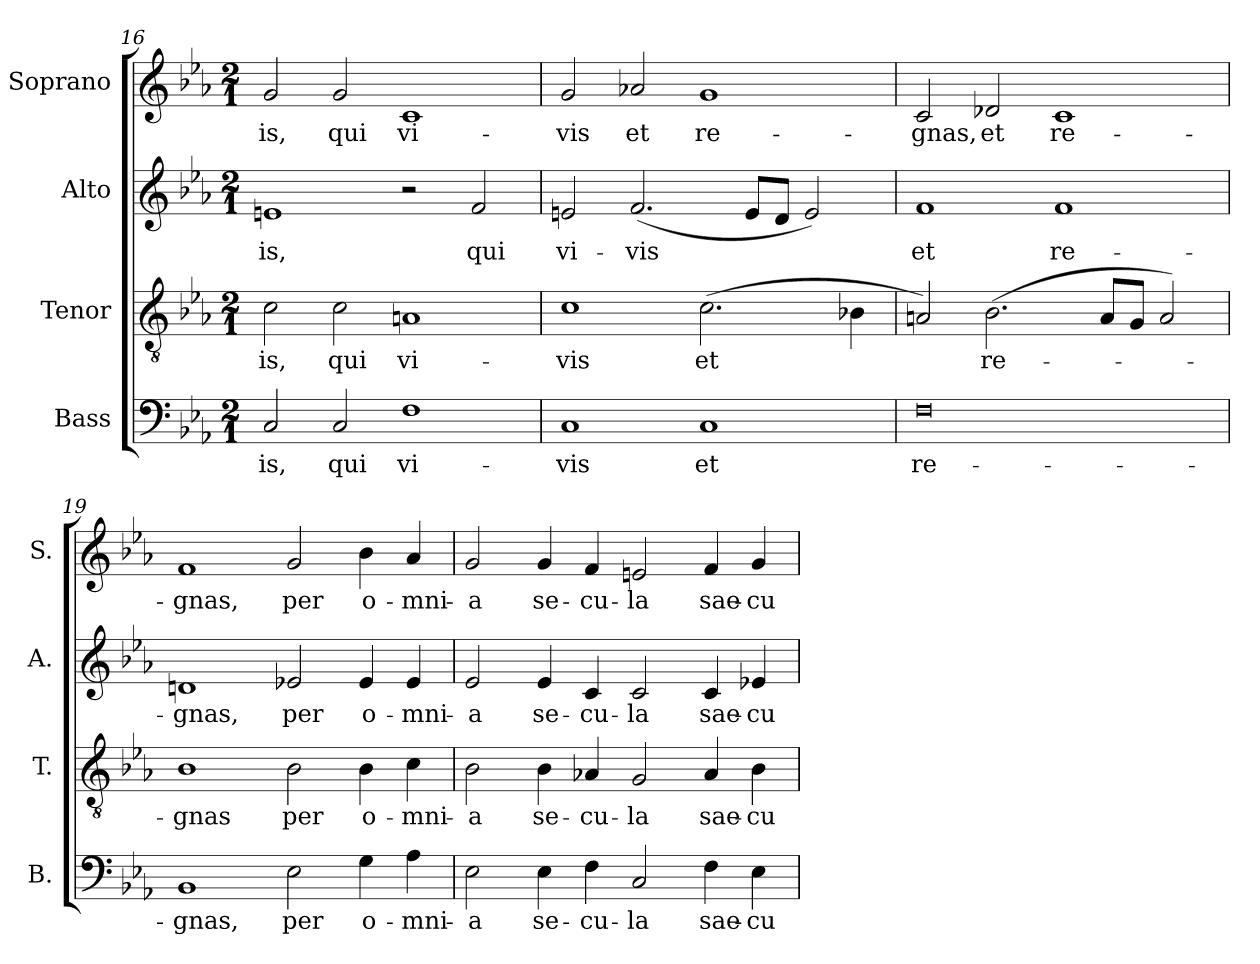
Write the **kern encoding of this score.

**kern	**text	**kern	**text	**kern	**text	**kern	**text
*part4	*part4	*part3	*part3	*part2	*part2	*part1	*part1
*staff4	*staff4	*staff3	*staff3	*staff2	*staff2	*staff1	*staff1
*I"Bass	*	*I"Tenor	*	*I"Alto	*	*I"Soprano	*
*I'B.	*	*I'T.	*	*I'A.	*	*I'S.	*
*clefF4	*	*clefGv2	*	*clefG2	*	*clefG2	*
*	*	*ITrd7c12	*	*	*	*	*
*k[b-e-a-]	*	*k[b-e-a-]	*	*k[b-e-a-]	*	*k[b-e-a-]	*
*E-:	*	*E-:	*	*E-:	*	*E-:	*
*M2/1	*	*M2/1	*	*M2/1	*	*M2/1	*
=16	=16	=16	=16	=16	=16	=16	=16
!	!LO:LY:b:color=#000000	!	!	!	!	!	!
!	!	!	!LO:LY:b:color=#000000	!	!	!	!
!	!	!	!	!	!LO:LY:b:color=#000000	!	!
!	!	!	!	!	!	!	!LO:LY:b:color=#000000
2Ci/	-is,	2Ci\	-is,	1eni	-is,	2gi/	-is,
!	!LO:LY:b:color=#000000	!	!	!	!	!	!
!	!	!	!LO:LY:b:color=#000000	!	!	!	!
!	!	!	!	!	!	!	!LO:LY:b:color=#000000
2Ci/	qui	2Ci\	qui	.	.	2gi/	qui
!	!LO:LY:b:color=#000000	!	!	!	!	!	!
!	!	!	!LO:LY:b:color=#000000	!	!	!	!
!	!	!	!	!	!	!	!LO:LY:b:color=#000000
1Fi	vi-	1AAni	vi-	2r	.	1ci	vi-
!	!	!	!	!	!LO:LY:b:color=#000000	!	!
.	.	.	.	2fi/	qui	.	.
!!LO:PB:g=z
=17	=17	=17	=17	=17	=17	=17	=17
!	!LO:LY:b:color=#000000	!	!	!	!	!	!
!	!	!	!LO:LY:b:color=#000000	!	!	!	!
!	!	!	!	!	!LO:LY:b:color=#000000	!	!
!	!	!	!	!	!	!	!LO:LY:b:color=#000000
1Ci	-vis	1Ci	-vis	2eni/	vi-	2gi/	-vis
!	!	!	!	!	!LO:LY:b:color=#000000	!	!
!	!	!	!	!	!	!	!LO:LY:b:color=#000000
.	.	.	.	(2.fi/	-vis	2a-Xi/	et
!	!LO:LY:b:color=#000000	!	!	!	!	!	!
!	!	!	!LO:LY:b:color=#000000	!	!	!	!
!	!	!	!	!	!	!	!LO:LY:b:color=#000000
1Ci	et	(2.Ci\	et	.	.	1gi	re-
.	.	.	.	8ei/L	.	.	.
.	.	.	.	8di/J	.	.	.
.	.	.	.	2ei/)	.	.	.
.	.	4BB-Xi\	.	.	.	.	.
=18	=18	=18	=18	=18	=18	=18	=18
!	!LO:LY:b:color=#000000	!	!	!	!	!	!
!	!	!	!	!	!LO:LY:b:color=#000000	!	!
!	!	!	!	!	!	!	!LO:LY:b:color=#000000
0Fi	re-	2AAni/)	.	1fi	et	2ci/	-gnas,
!	!	!	!LO:LY:b:color=#000000	!	!	!	!
!	!	!	!	!	!	!	!LO:LY:b:color=#000000
.	.	(2.BB-i\	re-	.	.	2d-Xi/	et
!	!	!	!	!	!LO:LY:b:color=#000000	!	!
!	!	!	!	!	!	!	!LO:LY:b:color=#000000
.	.	.	.	1fi	re-	1ci	re-
.	.	8AAi/L	.	.	.	.	.
.	.	8GGi/J	.	.	.	.	.
.	.	2AAi/)	.	.	.	.	.
=19	=19	=19	=19	=19	=19	=19	=19
!	!LO:LY:b:color=#000000	!	!	!	!	!	!
!	!	!	!LO:LY:b:color=#000000	!	!	!	!
!	!	!	!	!	!LO:LY:b:color=#000000	!	!
!	!	!	!	!	!	!	!LO:LY:b:color=#000000
1BB-i	-gnas,	1BB-i	-gnas	1dni	-gnas,	1fi	-gnas,
!	!LO:LY:b:color=#000000	!	!	!	!	!	!
!	!	!	!LO:LY:b:color=#000000	!	!	!	!
!	!	!	!	!	!LO:LY:b:color=#000000	!	!
*	*	*	*	*	*	*MM208	*
!	!	!	!	!	!	!	!LO:LY:b:color=#000000
2E-i\	per	2BB-i\	per	2e-Xi/	per	2gi/	per
!	!LO:LY:b:color=#000000	!	!	!	!	!	!
!	!	!	!LO:LY:b:color=#000000	!	!	!	!
!	!	!	!	!	!LO:LY:b:color=#000000	!	!
!	!	!	!	!	!	!	!LO:LY:b:color=#000000
4Gi\	o-	4BB-i\	o-	4e-i/	o-	4b-i\	o-
!	!LO:LY:b:color=#000000	!	!	!	!	!	!
!	!	!	!LO:LY:b:color=#000000	!	!	!	!
!	!	!	!	!	!LO:LY:b:color=#000000	!	!
!	!	!	!	!	!	!	!LO:LY:b:color=#000000
4A-i\	-mni-	4Ci\	-mni-	4e-i/	-mni-	4a-i/	-mni-
=20	=20	=20	=20	=20	=20	=20	=20
!	!LO:LY:b:color=#000000	!	!	!	!	!	!
!	!	!	!LO:LY:b:color=#000000	!	!	!	!
!	!	!	!	!	!LO:LY:b:color=#000000	!	!
!	!	!	!	!	!	!	!LO:LY:b:color=#000000
2E-i\	-a	2BB-i\	-a	2e-i/	-a	2gi/	-a
!	!LO:LY:b:color=#000000	!	!	!	!	!	!
!	!	!	!LO:LY:b:color=#000000	!	!	!	!
!	!	!	!	!	!LO:LY:b:color=#000000	!	!
!	!	!	!	!	!	!	!LO:LY:b:color=#000000
4E-i\	se-	4BB-i\	se-	4e-i/	se-	4gi/	se-
!	!LO:LY:b:color=#000000	!	!	!	!	!	!
!	!	!	!LO:LY:b:color=#000000	!	!	!	!
!	!	!	!	!	!LO:LY:b:color=#000000	!	!
!	!	!	!	!	!	!	!LO:LY:b:color=#000000
4Fi\	-cu-	4AA-Xi/	-cu-	4ci/	-cu-	4fi/	-cu-
!	!LO:LY:b:color=#000000	!	!	!	!	!	!
!	!	!	!LO:LY:b:color=#000000	!	!	!	!
!	!	!	!	!	!LO:LY:b:color=#000000	!	!
!	!	!	!	!	!	!	!LO:LY:b:color=#000000
2Ci/	-la	2GGi/	-la	2ci/	-la	2eni/	-la
!	!LO:LY:b:color=#000000	!	!	!	!	!	!
!	!	!	!LO:LY:b:color=#000000	!	!	!	!
!	!	!	!	!	!LO:LY:b:color=#000000	!	!
!	!	!	!	!	!	!	!LO:LY:b:color=#000000
4Fi\	sae-	4AA-i/	sae-	4ci/	sae-	4fi/	sae-
!	!LO:LY:b:color=#000000	!	!	!	!	!	!
!	!	!	!LO:LY:b:color=#000000	!	!	!	!
!	!	!	!	!	!LO:LY:b:color=#000000	!	!
!	!	!	!	!	!	!	!LO:LY:b:color=#000000
4E-i\	-cu-	4BB-i\	-cu-	4e-Xi/	-cu-	4gi/	-cu-
=	=	=	=	=	=	=	=
*-	*-	*-	*-	*-	*-	*-	*-
